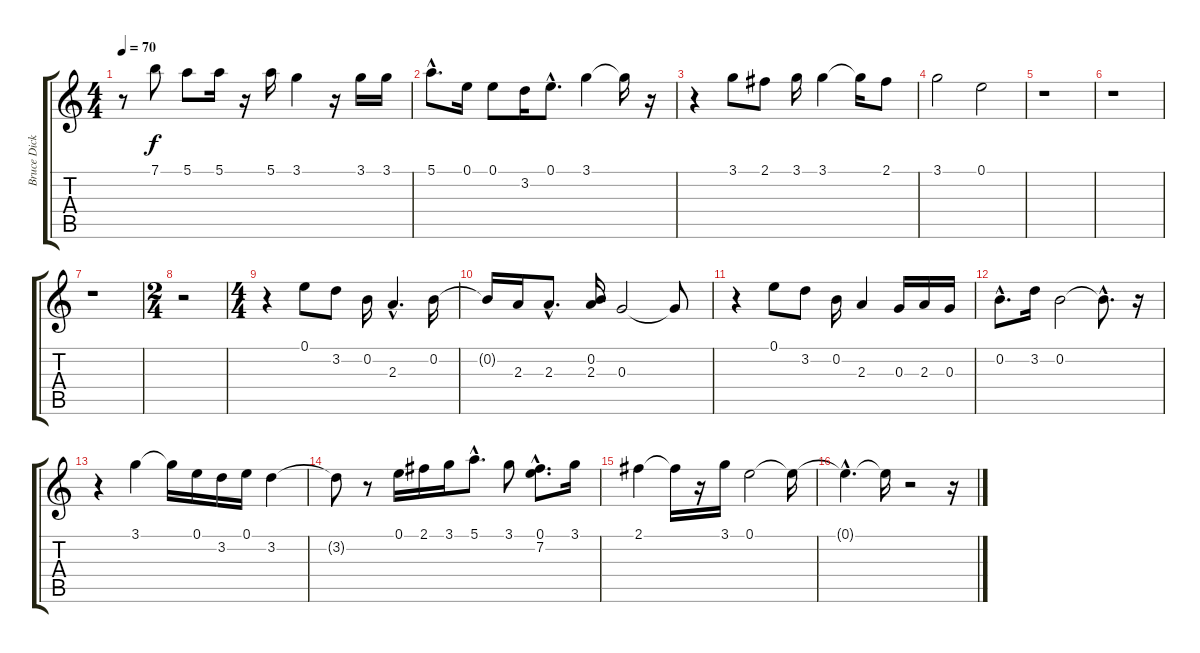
\track ("Bruce Dickinson" "Bruce Dick") {instrument overdrivenguitar}
\staff {score tabs}
\tuning (E4 B3 G3 D3 A2 E2) {hide}
\ts (4 4)
\tempo 70
\clef g2
\ks c
r.8{dy f} 7.1.8 5.1.8 5.1.16 r.16 5.1.16 3.1.4 r.16 3.1.16 3.1.16 |
5.1{hac}.8{d} 0.1.16 0.1.8 3.2.16 0.1{hac}.8{d} 3.1.4 3.1{t}.16 r.16 |
r.4 3.1.8 2.1.8 3.1.16 3.1.4 3.1{t}.16 2.1.8 |
3.1.2 0.1.2 |
r.1 |
r.1 |
r.1 |
\ts (2 4)
r.2 |
\ts (4 4)
r.4 0.1.8 3.2.8 0.2.16 2.3{hac}.4{d} 0.2.16 |
0.2{t}.16 2.3.16 2.3{hac}.8{d} (0.2 2.3).16 0.3.2 0.3{t}.8 |
r.4 0.1.8 3.2.8 0.2.16 2.3.4 0.3.16 2.3.16 0.3.16 |
0.2{hac}.8{d} 3.2.16 0.2.2 0.2{hac t}.8{d} r.16 |
r.4 3.1.4 3.1{t}.16 0.1.16 3.2.16 0.1.16 3.2.4 |
3.2{t}.8 r.8 0.1.16 2.1.16 3.1.16 5.1{hac}.8{d} 3.1.8 (0.1{hac} 7.2{hac}).8{d} 3.1.16 |
2.1.4 2.1{t}.16 r.16 3.1.16 0.1.2 0.1{t}.16 |
0.1{hac t}.4{d} 0.1{t}.16 r.2 r.16
